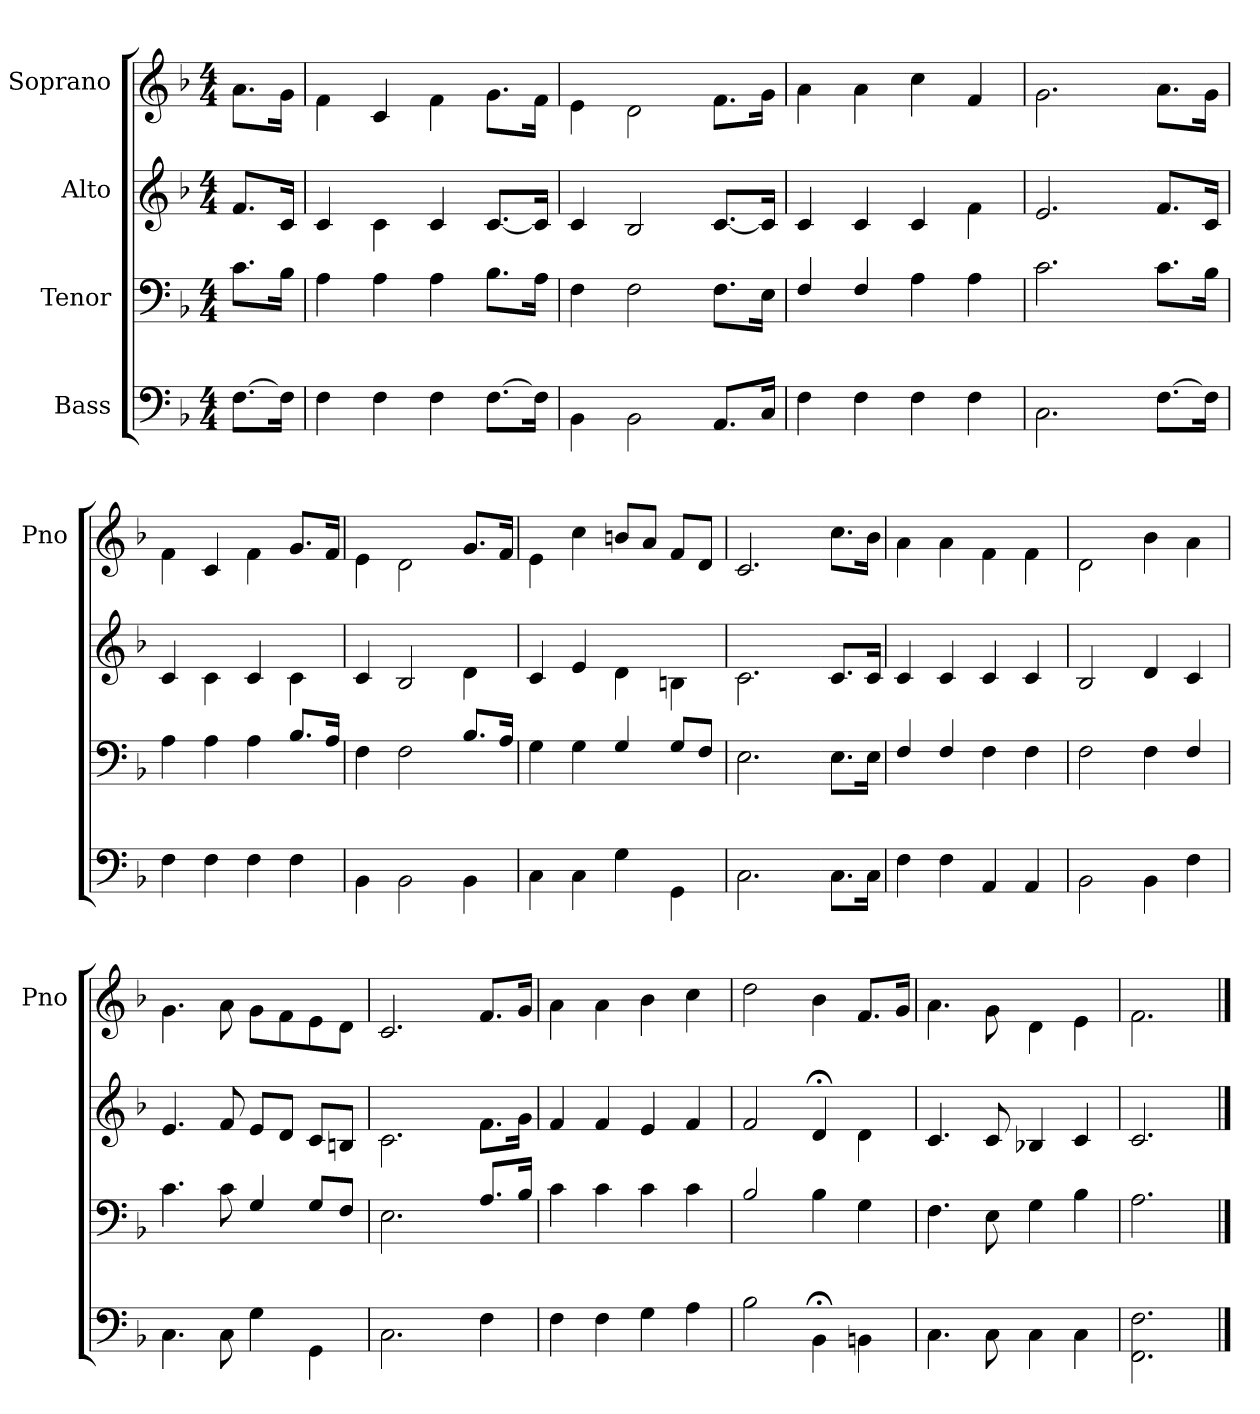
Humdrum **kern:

**kern	**kern	**kern	**kern
*part4	*part3	*part2	*part1
*staff4	*staff3	*staff2	*staff1
*I"Bass	*I"Tenor	*I"Alto	*I"Soprano
*	*	*	*I'Pno
*clefF4	*clefF4	*clefG2	*clefG2
*k[b-]	*k[b-]	*k[b-]	*k[b-]
*F:	*F:	*F:	*F:
*M4/4	*M4/4	*M4/4	*M4/4
=	=	=	=
[8.F\L	8.c\L	8.f/L	8.a\L
16F\Jk]	16B-\Jk	16c/Jk	16g\Jk
=	=	=	=
4F\	4A\	4c/	4f\
4F\	4A\	4c\	4c/
4F\	4A\	4c/	4f\
[8.F\L	8.B-\L	[8.c/L	8.g\L
16F\Jk]	16A\Jk	16c/Jk]	16f\Jk
=	=	=	=
4BB-\	4F\	4c/	4e\
2BB-\	2F\	2B-/	2d\
8.AA/L	8.F\L	[8.c/L	8.f\L
16C/Jk	16E\Jk	16c/Jk]	16g\Jk
=	=	=	=
4F\	4F/	4c/	4a\
4F\	4F/	4c/	4a\
4F\	4A\	4c/	4cc\
4F\	4A\	4f\	4f/
=	=	=	=
2.C\	2.c\	2.e/	2.g\
=-	=-	=-	=-
[8.F\L	8.c\L	8.f/L	8.a\L
16F\Jk]	16B-\Jk	16c/Jk	16g\Jk
=	=	=	=
4F\	4A\	4c/	4f\
4F\	4A\	4c\	4c/
4F\	4A\	4c/	4f\
4F\	8.B-/L	4c\	8.g/L
.	16A/Jk	.	16f/Jk
=	=	=	=
4BB-\	4F\	4c/	4e\
2BB-\	2F\	2B-/	2d\
4BB-\	8.B-/L	4d\	8.g/L
.	16A/Jk	.	16f/Jk
=	=	=	=
4C\	4G\	4c/	4e\
4C\	4G\	4e/	4cc\
4G\	4G/	4d\	8bn/L
.	.	.	8a/J
4GG\	8G/L	4Bn\	8f/L
.	8F/J	.	8d/J
=	=	=	=
2.C\	2.E\	2.c\	2.c/
=-	=-	=-	=-
8.C\L	8.E\L	8.c/L	8.cc\L
16C\Jk	16E\Jk	16c/Jk	16b-\Jk
=	=	=	=
4F\	4F/	4c/	4a\
4F\	4F/	4c/	4a\
4AA/	4F\	4c/	4f\
4AA/	4F\	4c/	4f\
=	=	=	=
2BB-\	2F\	2B-/	2d\
4BB-\	4F\	4d/	4b-\
4F\	4F/	4c/	4a\
=	=	=	=
4.C\	4.c\	4.e/	4.g\
8C\	8c\	8f/	8a\
4G\	4G/	8e/L	8g\L
.	.	8d/J	8f\
4GG\	8G/L	8c/L	8e\
.	8F/J	8Bn/J	8d\J
=	=	=	=
2.C\	2.E\	2.c\	2.c/
=-	=-	=-	=-
4F\	8.A/L	8.f\L	8.f/L
.	16B-/Jk	16g\Jk	16g/Jk
=	=	=	=
4F\	4c\	4f/	4a\
4F\	4c\	4f/	4a\
4G\	4c\	4e/	4b-\
4A\	4c\	4f/	4cc\
=	=	=	=
2B-\	2B-/	2f/	2dd\
4BB-;\	4B-\	4d;</	4b-\
4BBn\	4G\	4d\	8.f/L
.	.	.	16g/Jk
=	=	=	=
4.C\	4.F\	4.c/	4.a\
8C\	8E\	8c/	8g\
4C\	4G\	4B-X/	4d\
4C\	4B-\	4c/	4e\
=	=	=	=
2.FF!\ 2.F\	2.A\	2.c/	2.f\
==	==	==	==
*-	*-	*-	*-
